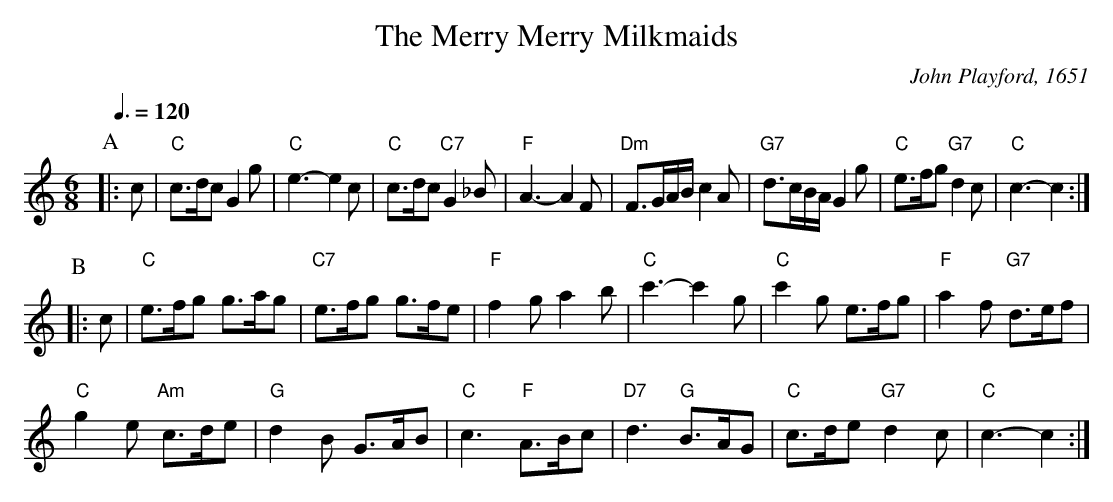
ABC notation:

X:1
T:The Merry Merry Milkmaids
C:John Playford, 1651
Q:3/8=120
M:6/8
L:1/8
K:C
P:A
|: c | "C"c3/d/c G2g | "C"e3-e2c | "C"c3/d/c "C7"G2_B | "F"A3-A2F |\
"Dm"F>GA/B/ c2A | "G7"d>cB/A/ G2g | "C"e>fg "G7"d2c | "C"c3-c2 :|
P:B
|: c | "C"e>fg g>ag | "C7"e>fg g>fe | "F"f2g a2b | "C"c'3- c'2g | "C"c'2g e>fg | "F"a2f "G7"d>ef |
"C"g2e "Am"c>de | "G"d2B G>AB | "C"c3 "F"A>Bc | "D7"d3 "G"B>AG | "C"c3/d/e "G7"d2c | "C"c3-c2 :|
